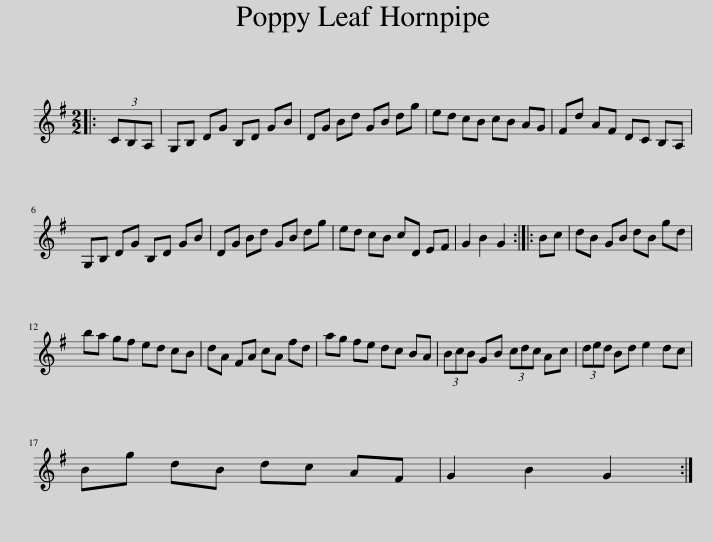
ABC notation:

X:1
L:1/8
M:2/2
I:linebreak $
K:G
V:1 treble
V:1
|: (3CB,A, | G,B, DG B,D GB | DG Bd GB dg | ed cB cB AG | Fd AF DC B,A, |$ %5
 G,B, DG B,D GB | DG Bd GB dg | ed cB cD EF | G2 B2 G2 :: Bc | %10
 dB GB dB gd |$ ba gf ed cB | dA FA cA fd | ag fe dc BA | (3BcB GB (3cdc Ac | %15
 (3ded Bd e2 dc |$ Bg dB dc AF | G2 B2 G2 :| %18
